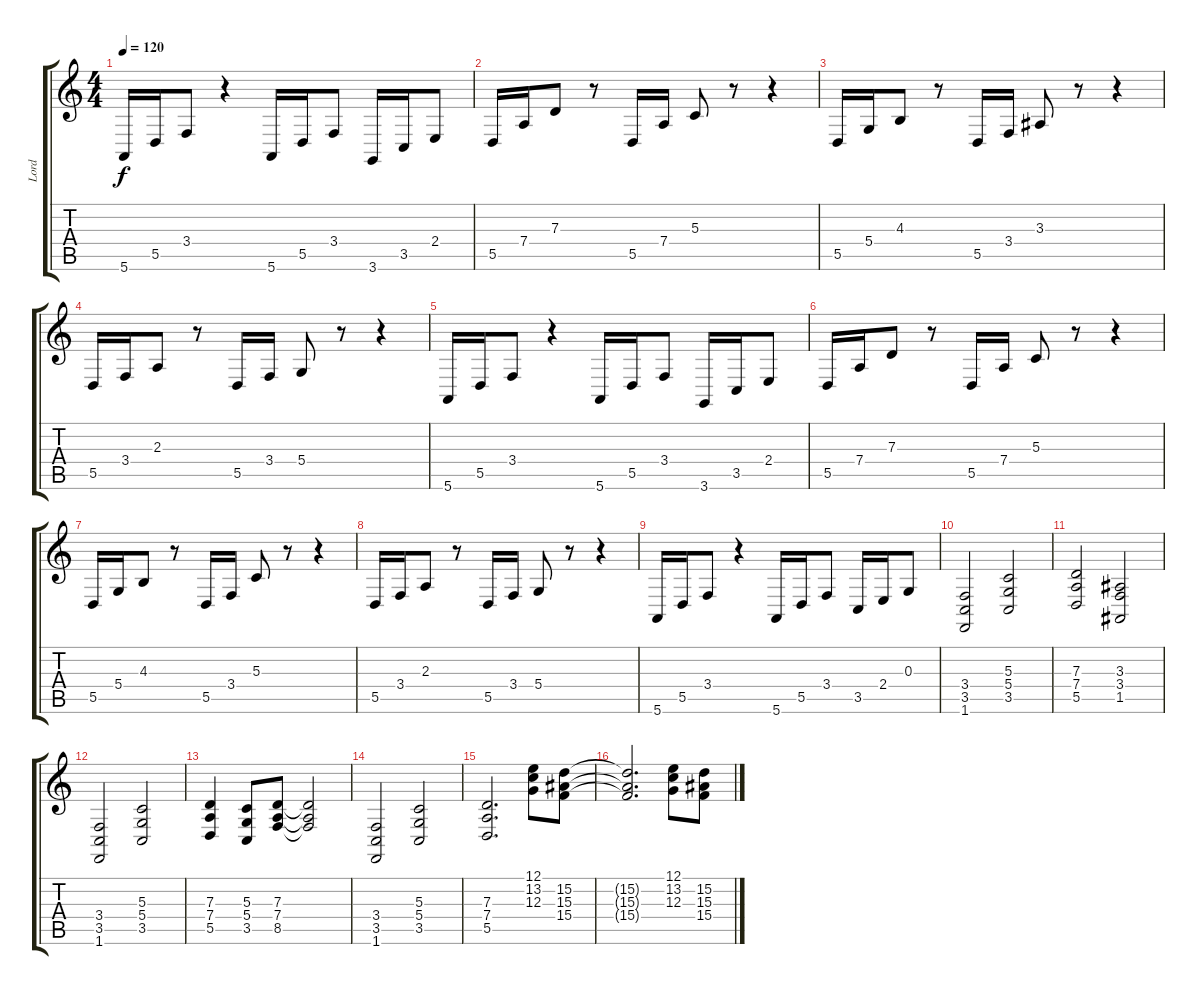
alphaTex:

\track ("Lord" "Lord") {instrument tremolostrings}
\staff {score tabs}
\tuning (E4 B3 G3 D3 A2 E2) {hide}
\ts (4 4)
\tempo 120
\clef g2
\ks c
5.6.16{dy f} 5.5.16 3.4.8 r.4 5.6.16 5.5.16 3.4.8 3.6.16 3.5.16 2.4.8 |
5.5.16 7.4.16 7.3.8 r.8 5.5.16 7.4.16 5.3.8 r.8 r.4 |
5.5.16 5.4.16 4.3.8 r.8 5.5.16 3.4.16 3.3.8 r.8 r.4 |
5.5.16 3.4.16 2.3.8 r.8 5.5.16 3.4.16 5.4.8 r.8 r.4 |
5.6.16 5.5.16 3.4.8 r.4 5.6.16 5.5.16 3.4.8 3.6.16 3.5.16 2.4.8 |
5.5.16 7.4.16 7.3.8 r.8 5.5.16 7.4.16 5.3.8 r.8 r.4 |
5.5.16 5.4.16 4.3.8 r.8 5.5.16 3.4.16 5.3.8 r.8 r.4 |
5.5.16 3.4.16 2.3.8 r.8 5.5.16 3.4.16 5.4.8 r.8 r.4 |
5.6.16 5.5.16 3.4.8 r.4 5.6.16 5.5.16 3.4.8 3.5.16 2.4.16 0.3.8 |
(3.4 3.5 1.6).2 (5.3 5.4 3.5).2 |
(7.3 7.4 5.5).2 (3.3 3.4 1.5).2 |
(3.4 3.5 1.6).2 (5.3 5.4 3.5).2 |
(7.3 7.4 5.5).4 (5.3 5.4 3.5).8 (7.3 7.4 8.5).8 (7.3{t} 7.4{t} 8.5{t}).2 |
(3.4 3.5 1.6).2 (5.3 5.4 3.5).2 |
(7.3 7.4 5.5).2{d} (12.1 13.2 12.3).8{instrument synthstrings1} (15.2 15.3 15.4).8 |
(15.2{t} 15.3{t} 15.4{t}).2{d} (12.1 13.2 12.3).8 (15.2 15.3 15.4).8
